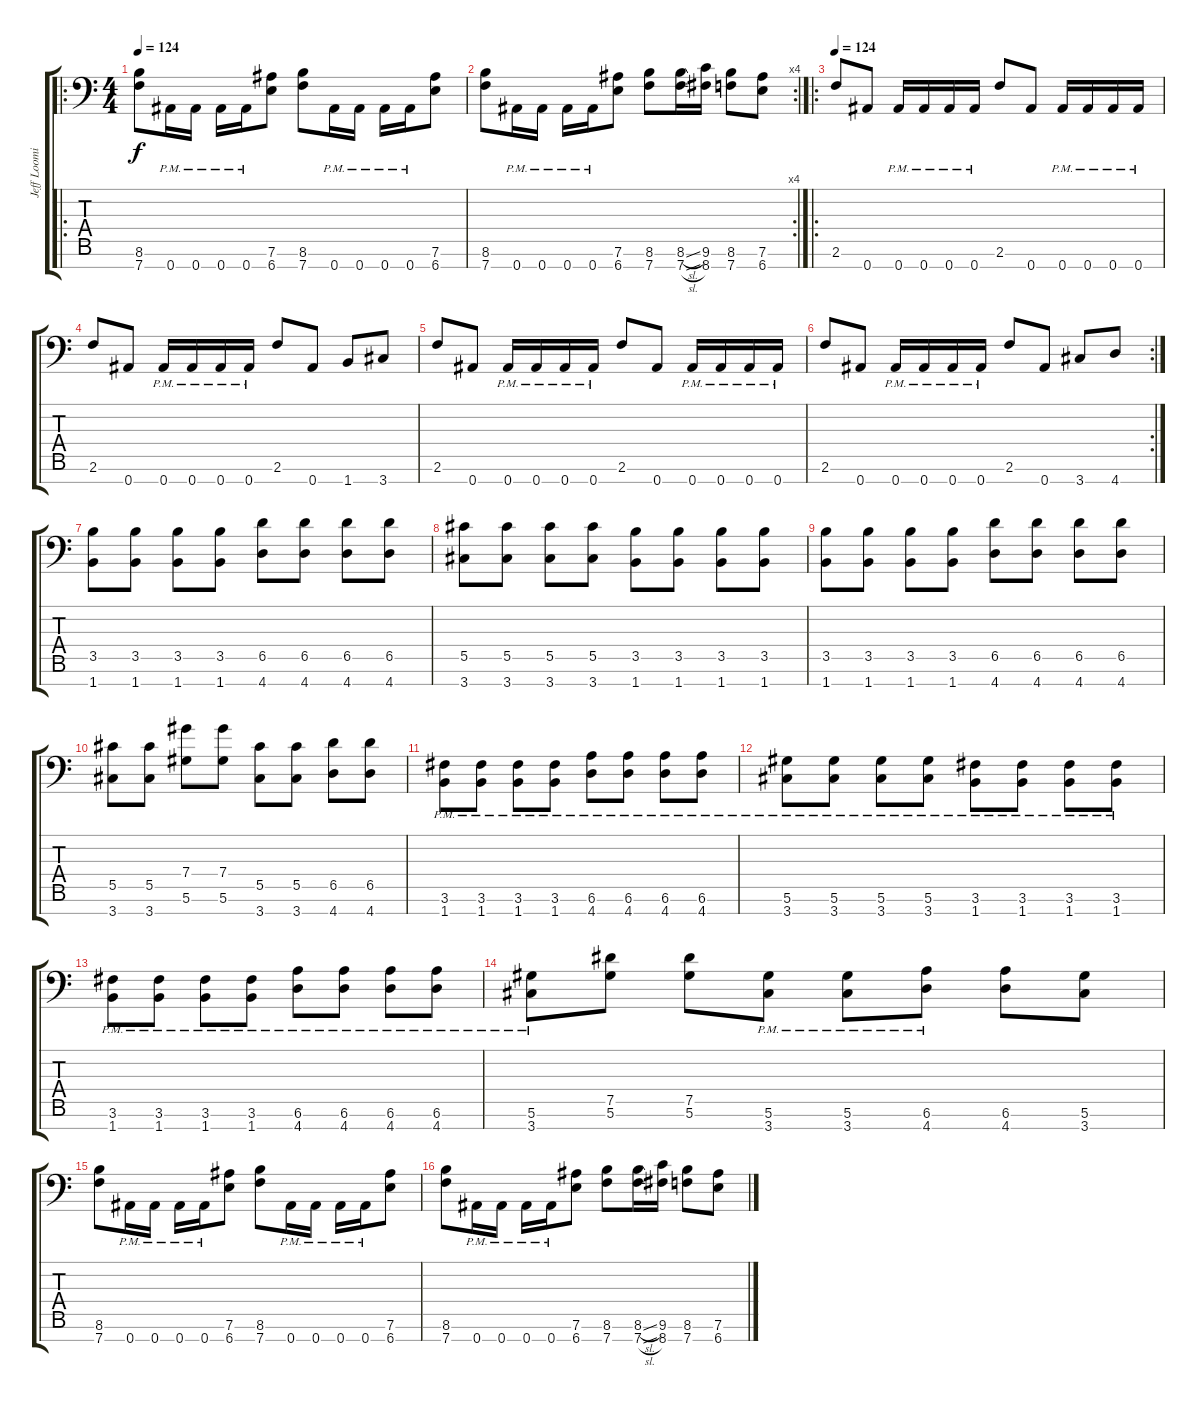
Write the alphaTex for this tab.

\track ("Jeff Loomis Rhythm" "Jeff Loomi") {instrument distortionguitar}
\staff {score tabs}
\tuning (Eb4 Bb3 Gb3 Db3 Ab2 Eb2 Bb1) {hide}
\ro
\ts (4 4)
\tempo 124
\tempo 125
\tempo 124
\clef f4
\ks c
(8.6 7.7).8{dy f instrument distortionguitar} 0.7{pm}.16 0.7{pm}.16 0.7{pm}.16 0.7{pm}.16 (7.6 6.7).8 (8.6 7.7).8 0.7{pm}.16 0.7{pm}.16 0.7{pm}.16 0.7{pm}.16 (7.6 6.7).8 |
\rc 4
(8.6 7.7).8 0.7{pm}.16 0.7{pm}.16 0.7{pm}.16 0.7{pm}.16 (7.6 6.7).8 (8.6 7.7).8 (8.6{sl} 7.7{sl}).16 (9.6 8.7).16 (8.6 7.7).8 (7.6 6.7).8 |
\ro
\tempo 124
2.6.8 0.7.8 0.7{pm}.16 0.7{pm}.16 0.7{pm}.16 0.7{pm}.16 2.6.8 0.7.8 0.7{pm}.16 0.7{pm}.16 0.7{pm}.16 0.7{pm}.16 |
2.6.8 0.7.8 0.7{pm}.16 0.7{pm}.16 0.7{pm}.16 0.7{pm}.16 2.6.8 0.7.8 1.7.8 3.7.8 |
2.6.8 0.7.8 0.7{pm}.16 0.7{pm}.16 0.7{pm}.16 0.7{pm}.16 2.6.8 0.7.8 0.7{pm}.16 0.7{pm}.16 0.7{pm}.16 0.7{pm}.16 |
\rc 2
2.6.8 0.7.8 0.7{pm}.16 0.7{pm}.16 0.7{pm}.16 0.7{pm}.16 2.6.8 0.7.8 3.7.8 4.7.8 |
(3.5 1.7).8 (3.5 1.7).8 (3.5 1.7).8 (3.5 1.7).8 (6.5 4.7).8 (6.5 4.7).8 (6.5 4.7).8 (6.5 4.7).8 |
(5.5 3.7).8 (5.5 3.7).8 (5.5 3.7).8 (5.5 3.7).8 (3.5 1.7).8 (3.5 1.7).8 (3.5 1.7).8 (3.5 1.7).8 |
(3.5 1.7).8 (3.5 1.7).8 (3.5 1.7).8 (3.5 1.7).8 (6.5 4.7).8 (6.5 4.7).8 (6.5 4.7).8 (6.5 4.7).8 |
(5.5 3.7).8 (5.5 3.7).8 (7.4 5.6).8 (7.4 5.6).8 (5.5 3.7).8 (5.5 3.7).8 (6.5 4.7).8 (6.5 4.7).8 |
(3.6{pm} 1.7{pm}).8 (3.6{pm} 1.7{pm}).8 (3.6{pm} 1.7{pm}).8 (3.6{pm} 1.7{pm}).8 (6.6{pm} 4.7{pm}).8 (6.6{pm} 4.7{pm}).8 (6.6{pm} 4.7{pm}).8 (6.6{pm} 4.7{pm}).8 |
(5.6{pm} 3.7{pm}).8 (5.6{pm} 3.7{pm}).8 (5.6{pm} 3.7{pm}).8 (5.6{pm} 3.7{pm}).8 (3.6{pm} 1.7{pm}).8 (3.6{pm} 1.7{pm}).8 (3.6{pm} 1.7{pm}).8 (3.6{pm} 1.7{pm}).8 |
(3.6{pm} 1.7{pm}).8 (3.6{pm} 1.7{pm}).8 (3.6{pm} 1.7{pm}).8 (3.6{pm} 1.7{pm}).8 (6.6{pm} 4.7{pm}).8 (6.6{pm} 4.7{pm}).8 (6.6{pm} 4.7{pm}).8 (6.6{pm} 4.7{pm}).8 |
(5.6{pm} 3.7{pm}).8 (7.5 5.6).8 (7.5 5.6).8 (5.6{pm} 3.7{pm}).8 (5.6{pm} 3.7{pm}).8 (6.6{pm} 4.7{pm}).8 (6.6 4.7).8 (5.6 3.7).8 |
(8.6 7.7).8 0.7{pm}.16 0.7{pm}.16 0.7{pm}.16 0.7{pm}.16 (7.6 6.7).8 (8.6 7.7).8 0.7{pm}.16 0.7{pm}.16 0.7{pm}.16 0.7{pm}.16 (7.6 6.7).8 |
(8.6 7.7).8 0.7{pm}.16 0.7{pm}.16 0.7{pm}.16 0.7{pm}.16 (7.6 6.7).8 (8.6 7.7).8 (8.6{sl} 7.7{sl}).16 (9.6 8.7).16 (8.6 7.7).8 (7.6 6.7).8
